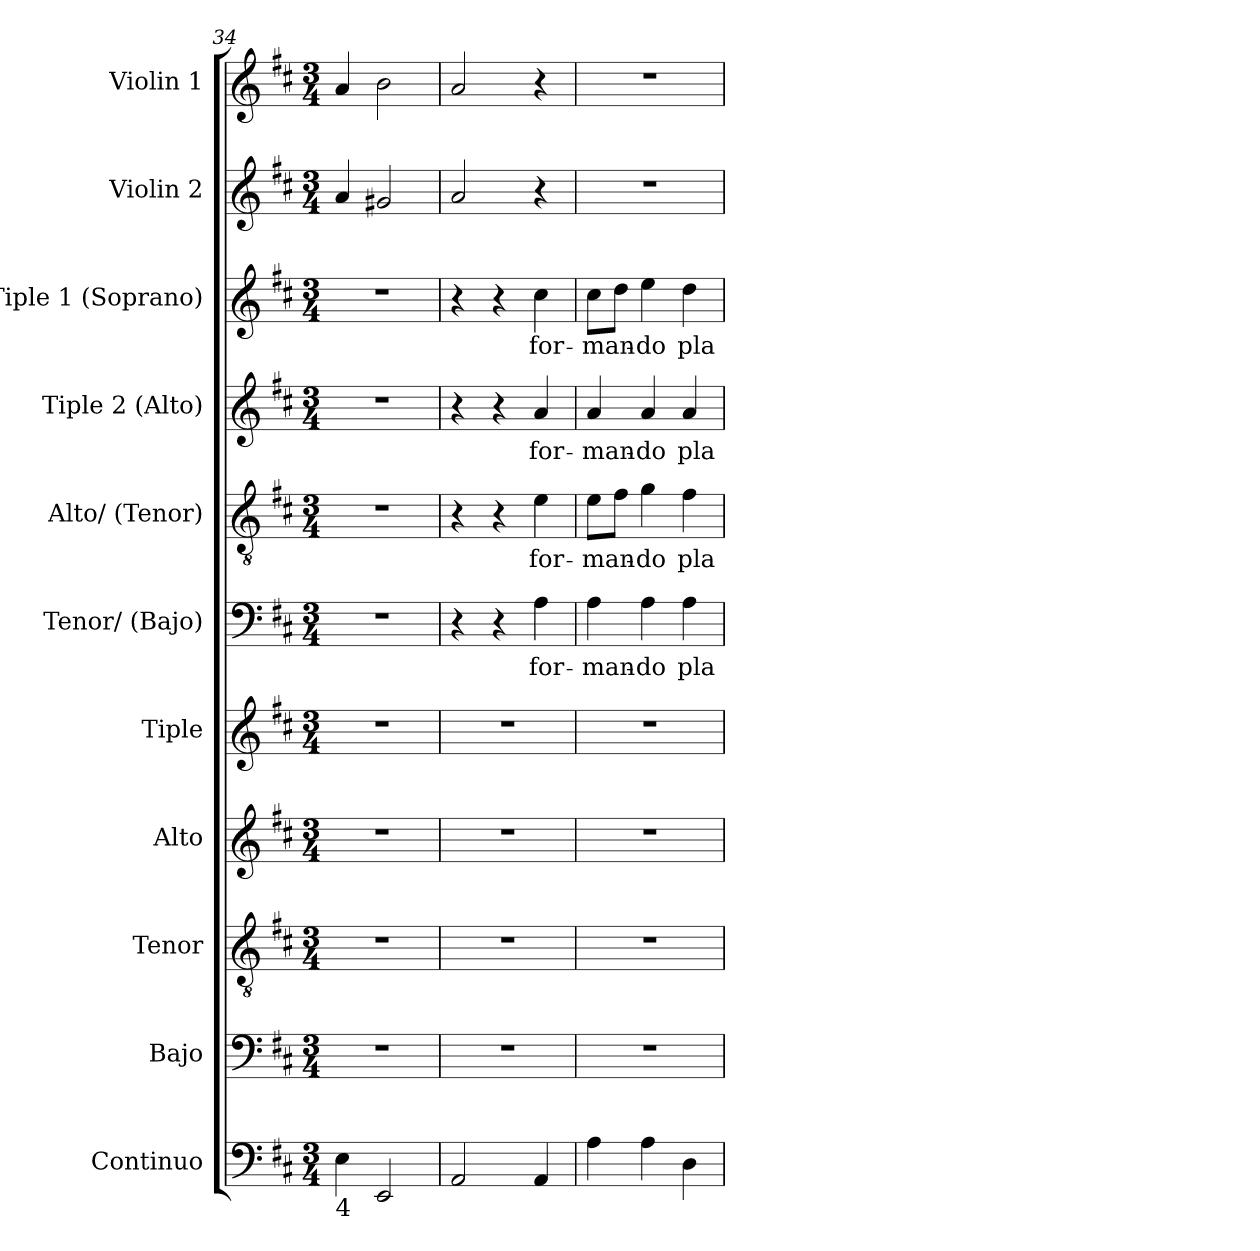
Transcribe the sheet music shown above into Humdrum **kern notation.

**kern	**kern	**kern	**kern	**kern	**kern	**text	**kern	**text	**kern	**text	**kern	**text	**kern	**kern
*part11	*part10	*part9	*part8	*part7	*part6	*part6	*part5	*part5	*part4	*part4	*part3	*part3	*part2	*part1
*staff11	*staff10	*staff9	*staff8	*staff7	*staff6	*staff6	*staff5	*staff5	*staff4	*staff4	*staff3	*staff3	*staff2	*staff1
*I"Continuo	*I"Bajo	*I"Tenor	*I"Alto	*I"Tiple	*I"Tenor/ (Bajo)	*	*I"Alto/ (Tenor)	*	*I"Tiple  2 (Alto)	*	*I"Tiple 1 (Soprano)	*	*I"Violin 2	*I"Violin 1
*	*I'B.	*I'T.	*I'A.	*	*I'B.	*	*I'T.	*	*I'A.	*	*I'S.	*	*I'Vln. 2	*I'Vln. 1
*clefF4	*clefF4	*clefGv2	*clefG2	*clefG2	*clefF4	*	*clefGv2	*	*clefG2	*	*clefG2	*	*clefG2	*clefG2
*	*	*ITrd7c12	*	*	*	*	*ITrd7c12	*	*	*	*	*	*	*
*k[f#c#]	*k[f#c#]	*k[f#c#]	*k[f#c#]	*k[f#c#]	*k[f#c#]	*	*k[f#c#]	*	*k[f#c#]	*	*k[f#c#]	*	*k[f#c#]	*k[f#c#]
*D:	*D:	*D:	*D:	*D:	*D:	*	*D:	*	*D:	*	*D:	*	*D:	*D:
*M3/4	*M3/4	*M3/4	*M3/4	*M3/4	*M3/4	*	*M3/4	*	*M3/4	*	*M3/4	*	*M3/4	*M3/4
=34	=34	=34	=34	=34	=34	=34	=34	=34	=34	=34	=34	=34	=34	=34
!LO:TX:b:t=4	!	!	!	!	!	!	!	!	!	!	!	!	!	!
!	!LO:N:vis=1	!LO:N:vis=1	!LO:N:vis=1	!LO:N:vis=1	!LO:N:vis=1	!	!LO:N:vis=1	!	!LO:N:vis=1	!	!LO:N:vis=1	!	!	!
4Ei\	2.r	2.r	2.r	2.r	2.r	.	2.r	.	2.r	.	2.r	.	4ai/	4ai/
2EEi/	.	.	.	.	.	.	.	.	.	.	.	.	2g#Xi/	2bi\
=35	=35	=35	=35	=35	=35	=35	=35	=35	=35	=35	=35	=35	=35	=35
!	!LO:N:vis=1	!LO:N:vis=1	!LO:N:vis=1	!LO:N:vis=1	!	!	!	!	!	!	!	!	!	!
2AAi/	2.r	2.r	2.r	2.r	4r	.	4r	.	4r	.	4r	.	2ai/	2ai/
.	.	.	.	.	4r	.	4r	.	4r	.	4r	.	.	.
!	!	!	!	!	!	!LO:LY:b:color=#000000	!	!	!	!	!	!	!	!
!	!	!	!	!	!	!	!	!LO:LY:b:color=#000000	!	!	!	!	!	!
!	!	!	!	!	!	!	!	!	!	!LO:LY:b:color=#000000	!	!	!	!
!	!	!	!	!	!	!	!	!	!	!	!	!LO:LY:b:color=#000000	!	!
4AAi/	.	.	.	.	4Ai\	for-	4Ei\	for-	4ai/	for-	4cc#i\	for-	4r	4r
=36	=36	=36	=36	=36	=36	=36	=36	=36	=36	=36	=36	=36	=36	=36
!	!LO:N:vis=1	!LO:N:vis=1	!LO:N:vis=1	!LO:N:vis=1	!	!	!	!	!	!	!	!	!	!
!	!	!	!	!	!	!LO:LY:b:color=#000000	!	!	!	!	!	!	!	!
!	!	!	!	!	!	!	!	!LO:LY:b:color=#000000	!	!	!	!	!	!
!	!	!	!	!	!	!	!	!	!	!LO:LY:b:color=#000000	!	!	!	!
!	!	!	!	!	!	!	!	!	!	!	!	!LO:LY:b:color=#000000	!LO:N:vis=1	!LO:N:vis=1
4Ai\	2.r	2.r	2.r	2.r	4Ai\	-man-	8Ei\L	-man-	4ai/	-man-	8cc#i\L	-man-	2.r	2.r
.	.	.	.	.	.	.	8F#i\J	.	.	.	8ddi\J	.	.	.
!	!	!	!	!	!	!LO:LY:b:color=#000000	!	!	!	!	!	!	!	!
!	!	!	!	!	!	!	!	!LO:LY:b:color=#000000	!	!	!	!	!	!
!	!	!	!	!	!	!	!	!	!	!LO:LY:b:color=#000000	!	!	!	!
!	!	!	!	!	!	!	!	!	!	!	!	!LO:LY:b:color=#000000	!	!
4Ai\	.	.	.	.	4Ai\	-do	4Gi\	-do	4ai/	-do	4eei\	-do	.	.
!	!	!	!	!	!	!LO:LY:b:color=#000000	!	!	!	!	!	!	!	!
!	!	!	!	!	!	!	!	!LO:LY:b:color=#000000	!	!	!	!	!	!
!	!	!	!	!	!	!	!	!	!	!LO:LY:b:color=#000000	!	!	!	!
!	!	!	!	!	!	!	!	!	!	!	!	!LO:LY:b:color=#000000	!	!
4Di\	.	.	.	.	4Ai\	pla-	4F#i\	pla-	4ai/	pla-	4ddi\	pla-	.	.
=	=	=	=	=	=	=	=	=	=	=	=	=	=	=
*-	*-	*-	*-	*-	*-	*-	*-	*-	*-	*-	*-	*-	*-	*-
